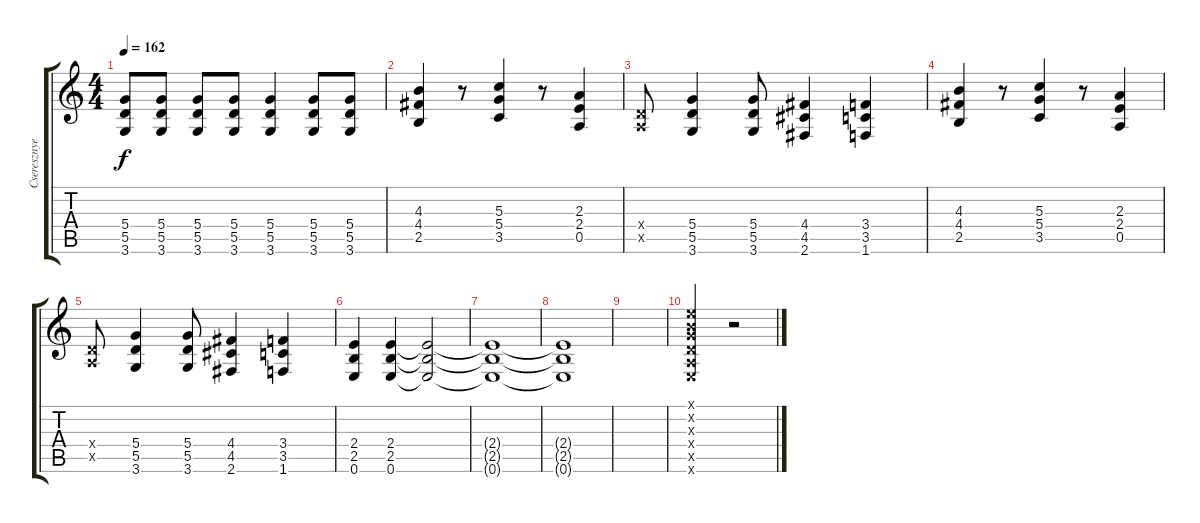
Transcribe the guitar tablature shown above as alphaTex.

\track ("Cseresznye" "Cseresznye") {instrument distortionguitar}
\staff {score tabs}
\tuning (E4 B3 G3 D3 A2 E2) {hide}
\ts (4 4)
\tempo 162
\clef g2
\ks c
(5.4{t} 5.5{t} 3.6{t}).8{dy f} (5.4 5.5 3.6).8 (5.4 5.5 3.6).8 (5.4 5.5 3.6).8 (5.4 5.5 3.6).4 (5.4 5.5 3.6).8 (5.4 5.5 3.6).8 |
(4.3 4.4 2.5).4 r.8 (5.3 5.4 3.5).4 r.8 (2.3 2.4 0.5).4 |
(0.4{x} 0.5{x}).8 (5.4 5.5 3.6).4 (5.4 5.5 3.6).8 (4.4 4.5 2.6).4 (3.4 3.5 1.6).4 |
(4.3 4.4 2.5).4 r.8 (5.3 5.4 3.5).4 r.8 (2.3 2.4 0.5).4 |
(0.4{x} 0.5{x}).8 (5.4 5.5 3.6).4 (5.4 5.5 3.6).8 (4.4 4.5 2.6).4 (3.4 3.5 1.6).4 |
(2.4 2.5 0.6).4 (2.4 2.5 0.6).4 (2.4{t} 2.5{t} 0.6{t}).2 |
(2.4{t} 2.5{t} 0.6{t}).1 |
(2.4{t} 2.5{t} 0.6{t}).1 |
|
(0.1{x} 0.2{x} 0.3{x} 0.4{x} 0.5{x} 0.6{x}).2 r.2
